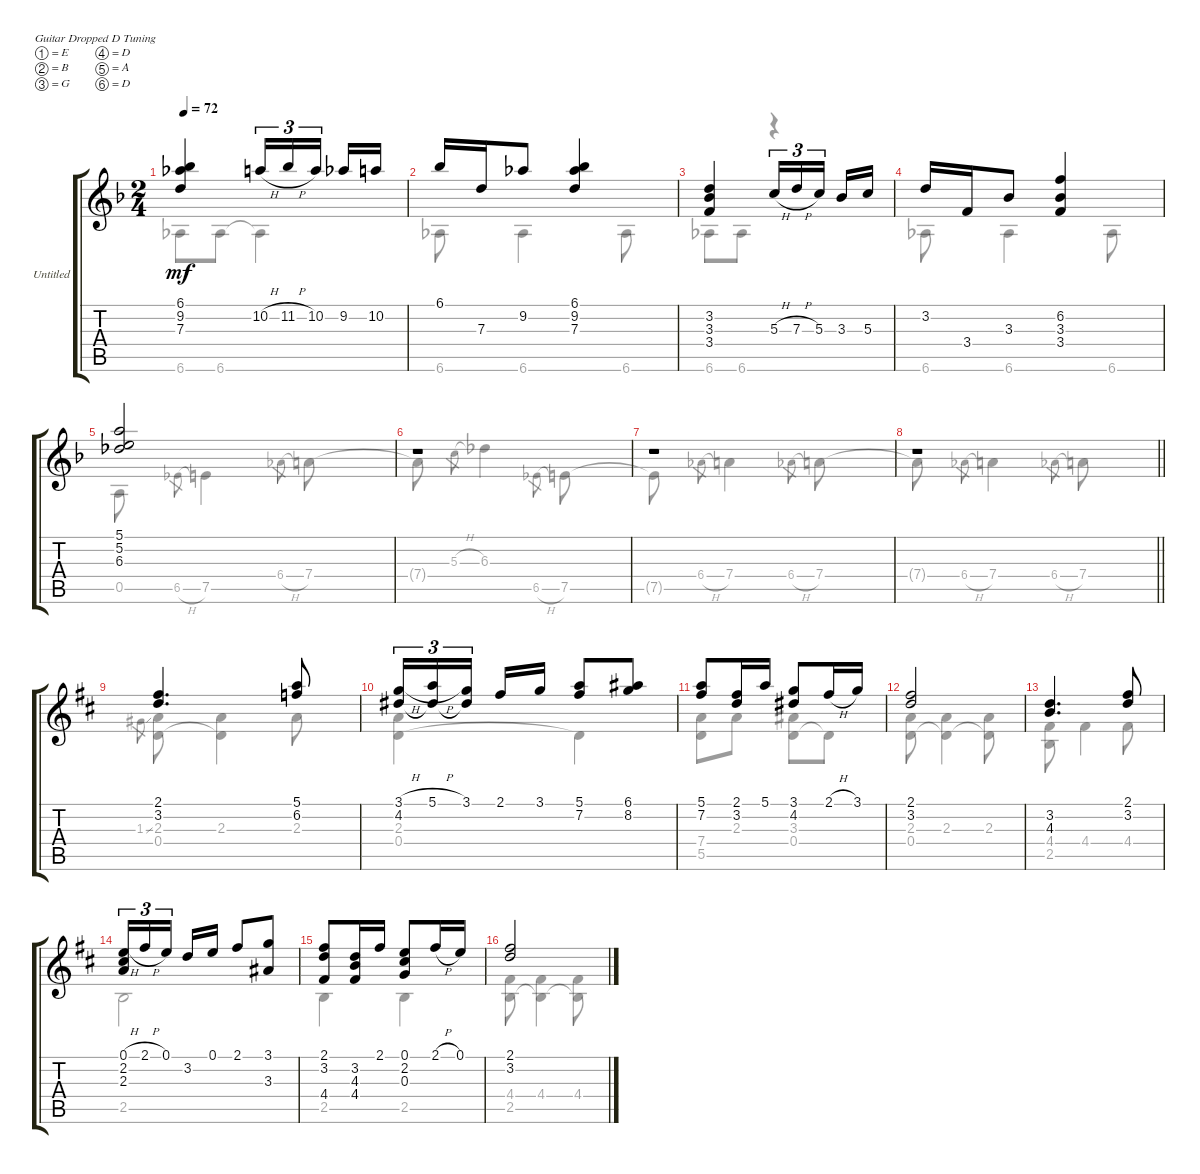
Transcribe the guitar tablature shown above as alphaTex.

\bracketExtendMode groupsimilarinstruments
\firstSystemTrackNameOrientation horizontal
\otherSystemsTrackNameOrientation horizontal
\track ("Untitled" "Untitled") {instrument acousticguitarnylon}
\staff {score tabs}
\tuning (E4 B3 G3 D3 A2 D2)
\voice
\ts (2 4)
\tempo 72
\clef g2
\ks dminor
(6.1 9.2 7.3).4{dy mf} 10.2{h}.16{tu (3 2)} 11.2{h}.16{tu (3 2)} 10.2.16{tu (3 2)} 9.2.16 10.2.16 |
6.1.16 7.3.16 9.2.8 (6.1 9.2 7.3).4 |
(3.2 3.3 3.4).4 5.3{h}.16{tu (3 2)} 7.3{h}.16{tu (3 2)} 5.3.16{tu (3 2)} 3.3.16 5.3.16 |
3.2.16 3.4.16 3.3.8 (6.2 3.3 3.4).4 |
(5.1 5.2 6.3).2 |
r.1 |
r.1 |
\barLineRight lightlight
r.1 |
\ks d
(2.1 3.2).4{d} (5.1 6.2).8 |
(3.1{h} 4.2).16{tu (3 2)} (5.1{h} 4.2{t}).16{tu (3 2)} (3.1 4.2{t}).16{tu (3 2)} 2.1.16 3.1.16 (5.1 7.2).8 (6.1 8.2).8 |
(5.1 7.2).8 (2.1 3.2).16 5.1.16 (3.1 4.2).8 2.1{h}.16 3.1.16 |
(2.1 3.2).2 |
(3.2 4.3).4{d} (2.1 3.2).8 |
(0.1{h} 2.2 2.3).16{tu (3 2)} 2.1{h}.16{tu (3 2)} 0.1.16{tu (3 2)} 3.2.16 0.1.16 2.1.8 (3.1 3.3).8 |
(2.1 3.2 4.4).8 (3.2 4.3 4.4).16 2.1.16 (0.1 2.2 0.3).8 2.1{h}.16 0.1.16 |
(2.1 3.2).2
\voice
\clef g2
\ottava regular
\simile none
\ks dminor
6.6.8{dy mf} 6.6.8 6.6{t}.4 |
6.6.8 6.6.4 6.6.8 |
6.6.8 6.6.8 r.4 |
6.6.8 6.6.4 6.6.8 |
0.5.8 6.5{h}.8{gr} 7.5.4 6.4{h}.8{gr} 7.4.8 |
7.4{t}.8 5.3{h}.8{gr} 6.3.4 6.5{h}.8{gr} 7.5.8 |
7.5{t}.8 6.4{h}.8{gr} 7.4.4 6.4{h}.8{gr} 7.4.8 |
\barLineRight lightlight
7.4{t}.8 6.4{h}.8{gr} 7.4.4 6.4{h}.8{gr} 7.4.8 |
\ks d
1.3{ss}.8{gr} (2.3 0.4).8 (2.3 0.4{t}).4 2.3.8 |
(2.3 0.4).4 0.4{t}.4 |
(7.4 5.5).8 2.3.8 (3.3 0.4).8 0.4{t}.8 |
(2.3 0.4).8 (2.3 0.4{t}).4 (2.3 0.4{t}).8 |
(4.4 2.5).8 4.4.4 4.4.8 |
2.5.2 |
2.5.4 2.5.4 |
(4.4 2.5).8 (4.4 2.5{t}).4 (4.4 2.5{t}).8
